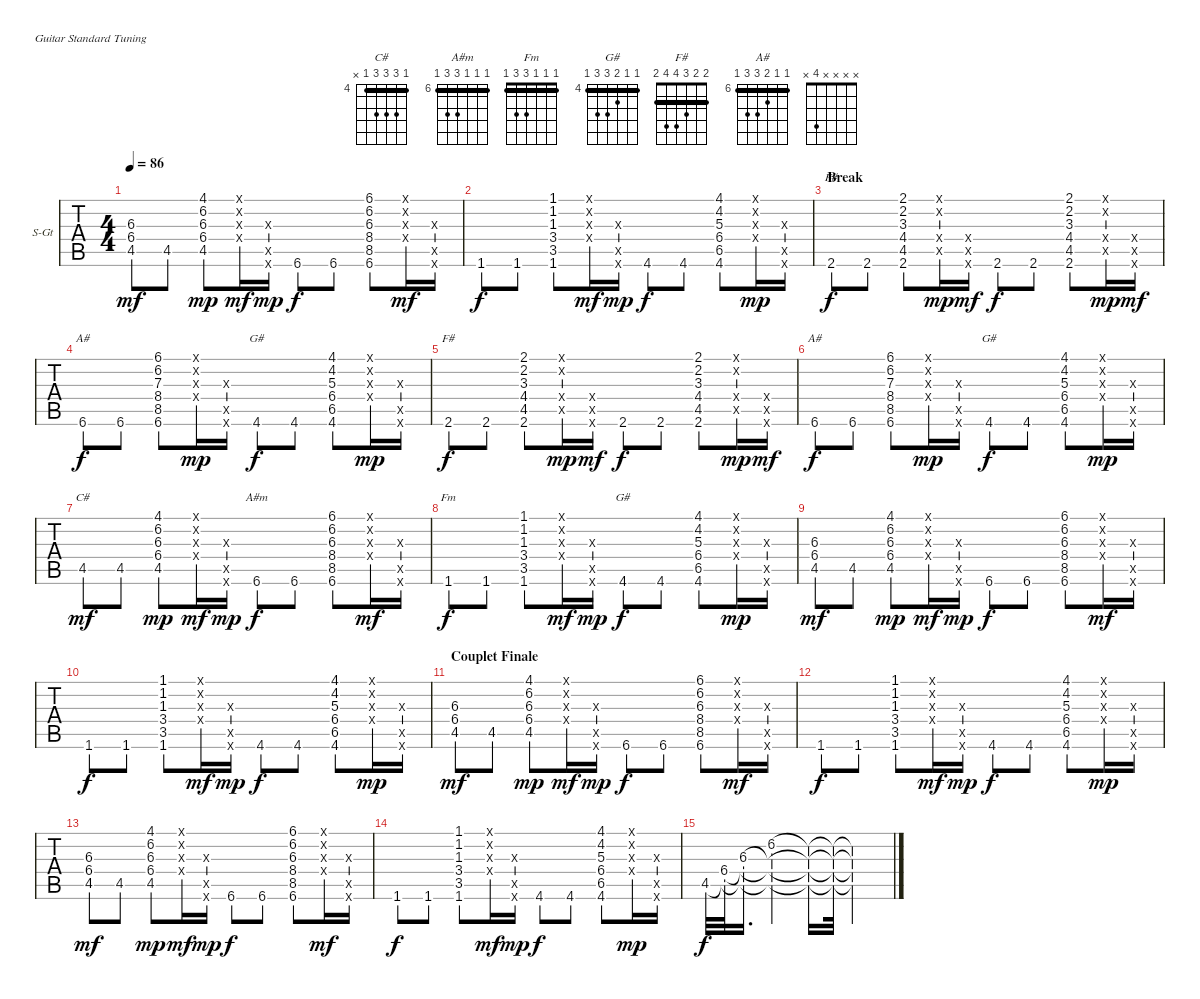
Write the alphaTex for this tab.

\bracketExtendMode groupsimilarinstruments
\firstSystemTrackNameOrientation horizontal
\otherSystemsTrackNameOrientation horizontal
\track ("Guitare" "S-Gt") {instrument acousticguitarsteel}
\staff {tabs}
\tuning (E4 B3 G3 D3 A2 E2)
\chord ("C#" 4 6 6 6 4 x) {firstfret 4 showfingering false barre 4}
\chord ("A#m" 6 6 6 8 8 6) {firstfret 6 showfingering false barre (6 6 6)}
\chord ("Fm" 1 1 1 3 3 1) {showfingering false barre (1 1 1)}
\chord ("G#" 4 4 5 6 6 4) {firstfret 4 showfingering false barre (4 4)}
\chord ("F#" 2 2 3 4 4 2) {showfingering false barre (2 2)}
\chord ("A#" 6 6 7 8 8 6) {firstfret 6 showfingering false barre (6 6)}
\chord ("" x x x x 4 x) {showfingering false}
\ts (4 4)
\tempo 86
\clef g2
\ks c
(6.3 6.4 4.5).8{dy mf} 4.5.8 (4.1 6.2 6.3 6.4 4.5).8{dy mp} (0.1{x} 0.2{x} 0.3{x} 0.4{x}).16{dy mf} (0.3{x} 0.5{x} 0.6{x}).16{dy mp} 6.6.8{dy f} 6.6.8 (6.1 6.2 6.3 8.4 8.5 6.6).8 (0.1{x} 0.2{x} 0.3{x} 0.4{x}).16{dy mf} (0.3{x} 0.5{x} 0.6{x}).16 |
1.6.8{dy f} 1.6.8 (1.1 1.2 1.3 3.4 3.5 1.6).8 (0.1{x} 0.2{x} 0.3{x} 0.4{x}).16{dy mf} (0.3{x} 0.5{x} 0.6{x}).16{dy mp} 4.6.8{dy f} 4.6.8 (4.1 4.2 5.3 6.4 6.5 4.6).8 (0.1{x} 0.2{x} 0.3{x} 0.4{x}).16{dy mp} (0.3{x} 0.5{x} 0.6{x}).16 |
\section ("" "Break")
2.6.8{ch "F#" dy f} 2.6.8 (2.1 2.2 3.3 4.4 4.5 2.6).8 (0.1{x} 0.2{x} 0.4{x} 0.5{x}).16{dy mp} (0.4{x} 0.5{x} 0.6{x}).16{dy mf} 2.6.8{dy f} 2.6.8 (2.1 2.2 3.3 4.4 4.5 2.6).8 (0.1{x} 0.2{x} 0.4{x} 0.5{x}).16{dy mp} (0.4{x} 0.5{x} 0.6{x}).16{dy mf} |
6.6.8{ch "A#" dy f} 6.6.8 (6.1 6.2 7.3 8.4 8.5 6.6).8 (0.1{x} 0.2{x} 0.3{x} 0.4{x}).16{dy mp} (0.3{x} 0.5{x} 0.6{x}).16 4.6.8{ch "G#" dy f} 4.6.8 (4.1 4.2 5.3 6.4 6.5 4.6).8 (0.1{x} 0.2{x} 0.3{x} 0.4{x}).16{dy mp} (0.3{x} 0.5{x} 0.6{x}).16 |
2.6.8{ch "F#" dy f} 2.6.8 (2.1 2.2 3.3 4.4 4.5 2.6).8 (0.1{x} 0.2{x} 0.4{x} 0.5{x}).16{dy mp} (0.4{x} 0.5{x} 0.6{x}).16{dy mf} 2.6.8{dy f} 2.6.8 (2.1 2.2 3.3 4.4 4.5 2.6).8 (0.1{x} 0.2{x} 0.4{x} 0.5{x}).16{dy mp} (0.4{x} 0.5{x} 0.6{x}).16{dy mf} |
6.6.8{ch "A#" dy f} 6.6.8 (6.1 6.2 7.3 8.4 8.5 6.6).8 (0.1{x} 0.2{x} 0.3{x} 0.4{x}).16{dy mp} (0.3{x} 0.5{x} 0.6{x}).16 4.6.8{ch "G#" dy f} 4.6.8 (4.1 4.2 5.3 6.4 6.5 4.6).8 (0.1{x} 0.2{x} 0.3{x} 0.4{x}).16{dy mp} (0.3{x} 0.5{x} 0.6{x}).16 |
4.5.8{ch "C#" dy mf} 4.5.8 (4.1 6.2 6.3 6.4 4.5).8{dy mp} (0.1{x} 0.2{x} 0.3{x} 0.4{x}).16{dy mf} (0.3{x} 0.5{x} 0.6{x}).16{dy mp} 6.6.8{ch "A#m" dy f} 6.6.8 (6.1 6.2 6.3 8.4 8.5 6.6).8 (0.1{x} 0.2{x} 0.3{x} 0.4{x}).16{dy mf} (0.3{x} 0.5{x} 0.6{x}).16 |
1.6.8{ch "Fm" dy f} 1.6.8 (1.1 1.2 1.3 3.4 3.5 1.6).8 (0.1{x} 0.2{x} 0.3{x} 0.4{x}).16{dy mf} (0.3{x} 0.5{x} 0.6{x}).16{dy mp} 4.6.8{ch "G#" dy f} 4.6.8 (4.1 4.2 5.3 6.4 6.5 4.6).8 (0.1{x} 0.2{x} 0.3{x} 0.4{x}).16{dy mp} (0.3{x} 0.5{x} 0.6{x}).16 |
(6.3 6.4 4.5).8{dy mf} 4.5.8 (4.1 6.2 6.3 6.4 4.5).8{dy mp} (0.1{x} 0.2{x} 0.3{x} 0.4{x}).16{dy mf} (0.3{x} 0.5{x} 0.6{x}).16{dy mp} 6.6.8{dy f} 6.6.8 (6.1 6.2 6.3 8.4 8.5 6.6).8 (0.1{x} 0.2{x} 0.3{x} 0.4{x}).16{dy mf} (0.3{x} 0.5{x} 0.6{x}).16 |
1.6.8{dy f} 1.6.8 (1.1 1.2 1.3 3.4 3.5 1.6).8 (0.1{x} 0.2{x} 0.3{x} 0.4{x}).16{dy mf} (0.3{x} 0.5{x} 0.6{x}).16{dy mp} 4.6.8{dy f} 4.6.8 (4.1 4.2 5.3 6.4 6.5 4.6).8 (0.1{x} 0.2{x} 0.3{x} 0.4{x}).16{dy mp} (0.3{x} 0.5{x} 0.6{x}).16 |
\section ("" "Couplet Finale")
(6.3 6.4 4.5).8{dy mf} 4.5.8 (4.1 6.2 6.3 6.4 4.5).8{dy mp} (0.1{x} 0.2{x} 0.3{x} 0.4{x}).16{dy mf} (0.3{x} 0.5{x} 0.6{x}).16{dy mp} 6.6.8{dy f} 6.6.8 (6.1 6.2 6.3 8.4 8.5 6.6).8 (0.1{x} 0.2{x} 0.3{x} 0.4{x}).16{dy mf} (0.3{x} 0.5{x} 0.6{x}).16 |
1.6.8{dy f} 1.6.8 (1.1 1.2 1.3 3.4 3.5 1.6).8 (0.1{x} 0.2{x} 0.3{x} 0.4{x}).16{dy mf} (0.3{x} 0.5{x} 0.6{x}).16{dy mp} 4.6.8{dy f} 4.6.8 (4.1 4.2 5.3 6.4 6.5 4.6).8 (0.1{x} 0.2{x} 0.3{x} 0.4{x}).16{dy mp} (0.3{x} 0.5{x} 0.6{x}).16 |
(6.3 6.4 4.5).8{dy mf} 4.5.8 (4.1 6.2 6.3 6.4 4.5).8{dy mp} (0.1{x} 0.2{x} 0.3{x} 0.4{x}).16{dy mf} (0.3{x} 0.5{x} 0.6{x}).16{dy mp} 6.6.8{dy f} 6.6.8 (6.1 6.2 6.3 8.4 8.5 6.6).8 (0.1{x} 0.2{x} 0.3{x} 0.4{x}).16{dy mf} (0.3{x} 0.5{x} 0.6{x}).16 |
1.6.8{dy f} 1.6.8 (1.1 1.2 1.3 3.4 3.5 1.6).8 (0.1{x} 0.2{x} 0.3{x} 0.4{x}).16{dy mf} (0.3{x} 0.5{x} 0.6{x}).16{dy mp} 4.6.8{dy f} 4.6.8 (4.1 4.2 5.3 6.4 6.5 4.6).8 (0.1{x} 0.2{x} 0.3{x} 0.4{x}).16{dy mp} (0.3{x} 0.5{x} 0.6{x}).16 |
4.5.32{ch "" dy f} (6.4 4.5{t}).32 (6.3 6.4{t} 4.5{t}).16{d} (6.2 6.3{t} 6.4{t} 4.5{t}).4 (6.2{t} 6.3{t} 6.4{t} 4.5{t}).16 (6.2{t} 6.3{t} 6.4{t} 4.5{t}).32 (6.2{t} 6.3{t} 6.4{t} 4.5{t}).2
